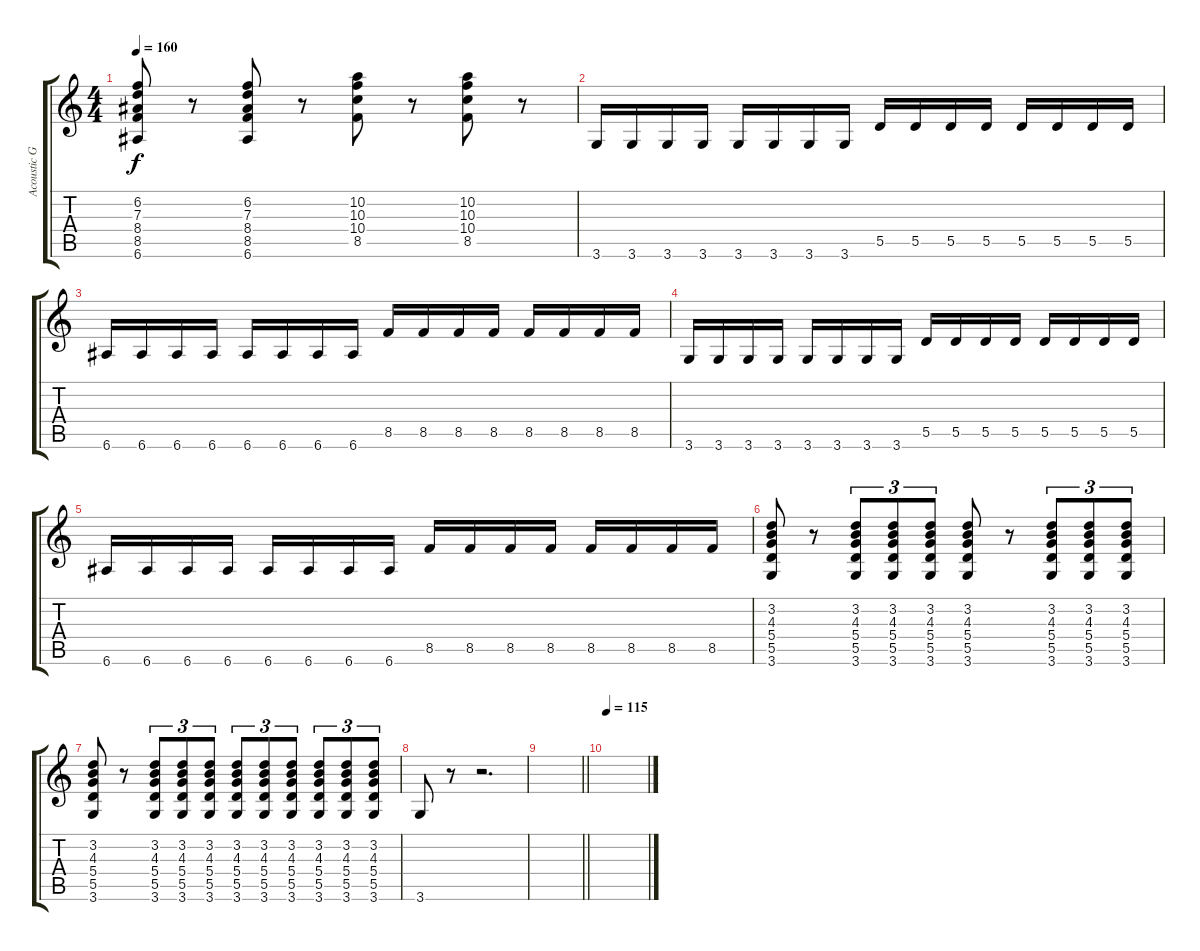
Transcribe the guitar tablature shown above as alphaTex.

\track ("Acoustic Guitar" "Acoustic G") {instrument acousticguitarsteel}
\staff {score tabs}
\tuning (E4 B3 G3 D3 A2 E2) {hide}
\ts (4 4)
\tempo 160
\clef g2
\ks c
(6.2 7.3 8.4 8.5 6.6).8{dy f} r.8 (6.2 7.3 8.4 8.5 6.6).8 r.8 (10.2 10.3 10.4 8.5).8 r.8 (10.2 10.3 10.4 8.5).8 r.8 |
3.6.16 3.6.16 3.6.16 3.6.16 3.6.16 3.6.16 3.6.16 3.6.16 5.5.16 5.5.16 5.5.16 5.5.16 5.5.16 5.5.16 5.5.16 5.5.16 |
6.6.16 6.6.16 6.6.16 6.6.16 6.6.16 6.6.16 6.6.16 6.6.16 8.5.16 8.5.16 8.5.16 8.5.16 8.5.16 8.5.16 8.5.16 8.5.16 |
3.6.16 3.6.16 3.6.16 3.6.16 3.6.16 3.6.16 3.6.16 3.6.16 5.5.16 5.5.16 5.5.16 5.5.16 5.5.16 5.5.16 5.5.16 5.5.16 |
6.6.16 6.6.16 6.6.16 6.6.16 6.6.16 6.6.16 6.6.16 6.6.16 8.5.16 8.5.16 8.5.16 8.5.16 8.5.16 8.5.16 8.5.16 8.5.16 |
(3.2 4.3 5.4 5.5 3.6).8 r.8 (3.2 4.3 5.4 5.5 3.6).8{tu (3 2)} (3.2 4.3 5.4 5.5 3.6).8{tu (3 2)} (3.2 4.3 5.4 5.5 3.6).8{tu (3 2)} (3.2 4.3 5.4 5.5 3.6).8 r.8 (3.2 4.3 5.4 5.5 3.6).8{tu (3 2)} (3.2 4.3 5.4 5.5 3.6).8{tu (3 2)} (3.2 4.3 5.4 5.5 3.6).8{tu (3 2)} |
(3.2 4.3 5.4 5.5 3.6).8 r.8 (3.2 4.3 5.4 5.5 3.6).8{tu (3 2)} (3.2 4.3 5.4 5.5 3.6).8{tu (3 2)} (3.2 4.3 5.4 5.5 3.6).8{tu (3 2)} (3.2 4.3 5.4 5.5 3.6).8{tu (3 2)} (3.2 4.3 5.4 5.5 3.6).8{tu (3 2)} (3.2 4.3 5.4 5.5 3.6).8{tu (3 2)} (3.2 4.3 5.4 5.5 3.6).8{tu (3 2)} (3.2 4.3 5.4 5.5 3.6).8{tu (3 2)} (3.2 4.3 5.4 5.5 3.6).8{tu (3 2)} |
3.6.8 r.8 r.2{d} |
\barLineRight lightlight
|
\tempo 115
